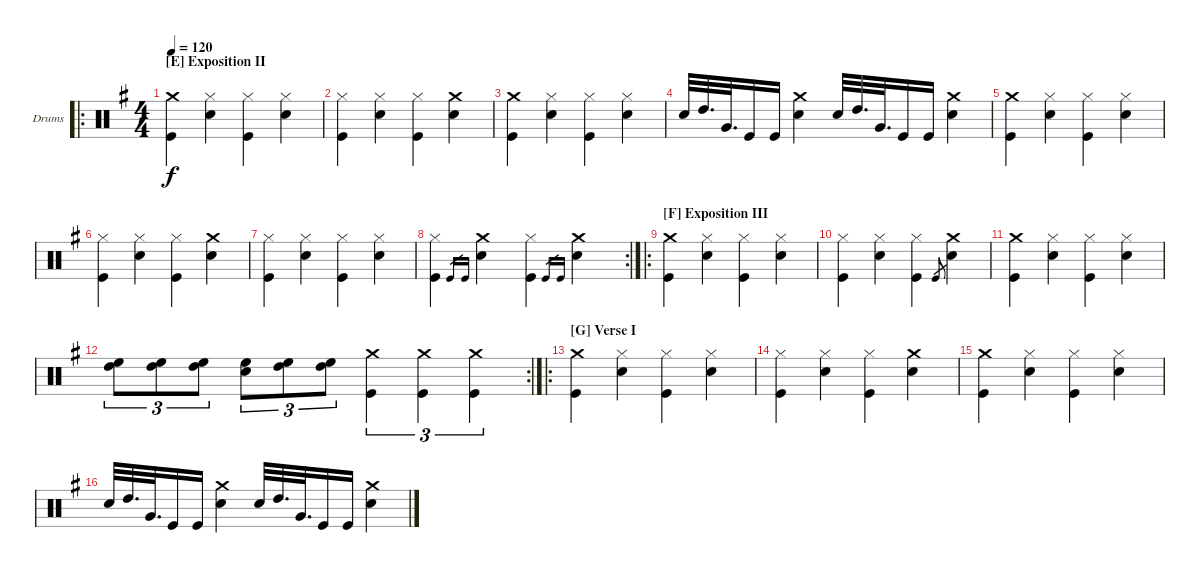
\defaultSystemsLayout 4
\bracketExtendMode groupsimilarinstruments
\firstSystemTrackNameOrientation horizontal
\otherSystemsTrackNameOrientation horizontal
\track ("Drumkit" "Drums") {instrument percussion}
\staff {score}
\articulation defaults
\ro
\ts (4 4)
\section ("E" "Exposition II")
\tempo 120
\clef neutral
\ks eminor
("Kick (hit)" "Crash medium (hit)").4{dy f} ("Snare (hit) 2" "Hi-Hat (closed)").4 ("Kick (hit)" "Hi-Hat (closed)").4 ("Snare (hit) 2" "Hi-Hat (closed)").4 |
("Hi-Hat (closed)" "Kick (hit)").4 ("Hi-Hat (closed)" "Snare (hit) 2").4 ("Hi-Hat (closed)" "Kick (hit)").4 ("Crash medium (hit)" "Snare (hit) 2").4 |
("Kick (hit)" "Crash medium (hit)").4 ("Snare (hit) 2" "Hi-Hat (closed)").4 ("Kick (hit)" "Hi-Hat (closed)").4 ("Snare (hit) 2" "Hi-Hat (closed)").4 |
"Snare (hit) 2".32 "High Tom (hit)".32{d} "Very Low Tom (hit)".32{d} "Kick (hit)".16 "Kick (hit)".16 ("Snare (hit) 2" "Crash medium (hit)").4 "Snare (hit) 2".32 "High Tom (hit)".32{d} "Very Low Tom (hit)".32{d} "Kick (hit)".16 "Kick (hit)".16 ("Snare (hit) 2" "Crash medium (hit)").4 |
("Kick (hit)" "Crash medium (hit)").4 ("Snare (hit) 2" "Hi-Hat (closed)").4 ("Kick (hit)" "Hi-Hat (closed)").4 ("Snare (hit) 2" "Hi-Hat (closed)").4 |
("Hi-Hat (closed)" "Kick (hit)").4 ("Hi-Hat (closed)" "Snare (hit) 2").4 ("Hi-Hat (closed)" "Kick (hit)").4 ("Crash medium (hit)" "Snare (hit) 2").4 |
("Kick (hit)" "Hi-Hat (closed)").4 ("Snare (hit) 2" "Hi-Hat (closed)").4 ("Kick (hit)" "Hi-Hat (closed)").4 ("Snare (hit) 2" "Hi-Hat (closed)").4 |
\rc 2
("Kick (hit)" "Hi-Hat (closed)").4 "Kick (hit)".16{gr} "Kick (hit)".16{gr} ("Crash medium (hit)" "Snare (hit) 2").4 ("Kick (hit)" "Hi-Hat (closed)").4 "Kick (hit)".16{gr} "Kick (hit)".16{gr} ("Crash medium (hit)" "Snare (hit) 2").4 |
\ro
\section ("F" "Exposition III")
("Kick (hit)" "Crash medium (hit)").4 ("Snare (hit) 2" "Hi-Hat (closed)").4 ("Kick (hit)" "Hi-Hat (closed)").4 ("Snare (hit) 2" "Hi-Hat (closed)").4 |
("Hi-Hat (closed)" "Kick (hit)").4 ("Snare (hit) 2" "Hi-Hat (closed)").4 ("Kick (hit)" "Hi-Hat (closed)").4 "Kick (hit)".8{gr} ("Snare (hit) 2" "Crash medium (hit)").4 |
("Crash medium (hit)" "Kick (hit)").4 ("Snare (hit) 2" "Hi-Hat (closed)").4 ("Hi-Hat (closed)" "Kick (hit)").4 ("Snare (hit) 2" "Hi-Hat (closed)").4 |
\rc 2
("High Floor Tom (hit)" "High Tom (hit)").8{tu (3 2)} ("High Floor Tom (hit)" "High Tom (hit)").8{tu (3 2)} ("High Floor Tom (hit)" "High Tom (hit)").8{tu (3 2)} ("Snare (hit) 2" "High Floor Tom (hit)").8{tu (3 2)} ("High Floor Tom (hit)" "High Tom (hit)").8{tu (3 2)} ("High Floor Tom (hit)" "High Tom (hit)").8{tu (3 2)} ("Kick (hit)" "Crash medium (hit)").4{tu (3 2)} ("Kick (hit)" "Crash medium (hit)").4{tu (3 2)} ("Kick (hit)" "Crash medium (hit)").4{tu (3 2)} |
\ro
\section ("G" "Verse I")
("Kick (hit)" "Crash medium (hit)").4 ("Snare (hit) 2" "Hi-Hat (closed)").4 ("Kick (hit)" "Hi-Hat (closed)").4 ("Snare (hit) 2" "Hi-Hat (closed)").4 |
("Hi-Hat (closed)" "Kick (hit)").4 ("Hi-Hat (closed)" "Snare (hit) 2").4 ("Hi-Hat (closed)" "Kick (hit)").4 ("Crash medium (hit)" "Snare (hit) 2").4 |
("Kick (hit)" "Crash medium (hit)").4 ("Snare (hit) 2" "Hi-Hat (closed)").4 ("Kick (hit)" "Hi-Hat (closed)").4 ("Snare (hit) 2" "Hi-Hat (closed)").4 |
"Snare (hit) 2".32 "High Tom (hit)".32{d} "Very Low Tom (hit)".32{d} "Kick (hit)".16 "Kick (hit)".16 ("Snare (hit) 2" "Crash medium (hit)").4 "Snare (hit) 2".32 "High Tom (hit)".32{d} "Very Low Tom (hit)".32{d} "Kick (hit)".16 "Kick (hit)".16 ("Snare (hit) 2" "Crash medium (hit)").4
